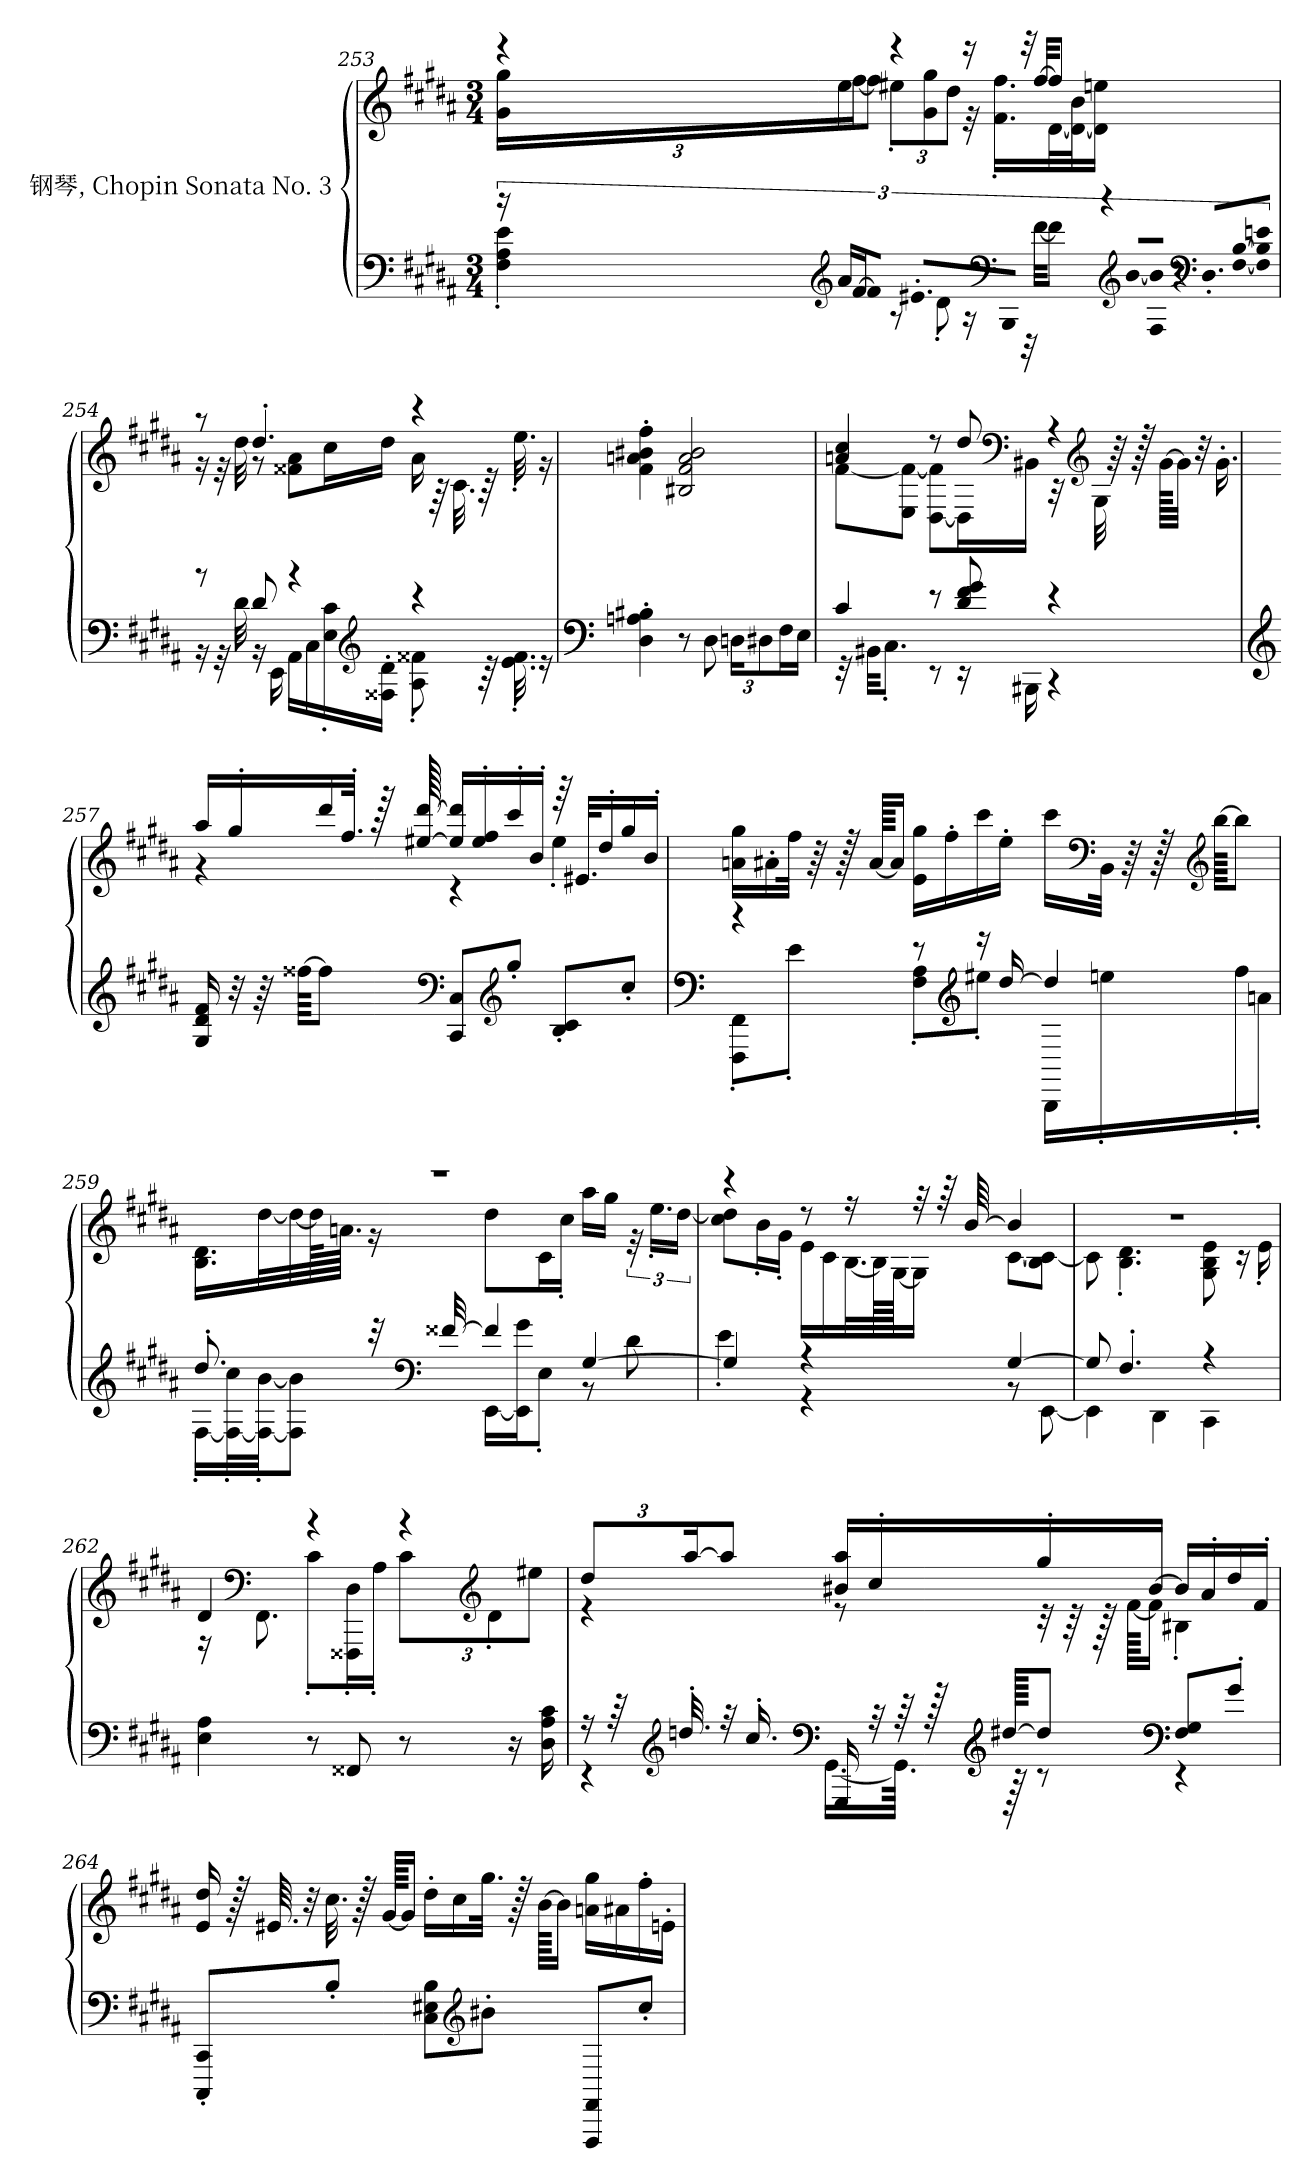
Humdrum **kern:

**kern	**kern
*part1	*part1
*staff2	*staff1
*I"钢琴, Chopin Sonata No. 3	*
!!LO:LB:g=z
*clefF4	*clefG2
*k[f#c#g#d#a#]	*k[f#c#g#d#a#]
*M3/4	*M3/4
=253	=253
*^	*^
*	*	*	*Xbrackettup
24r	4F#\' 4A#\' 4e\'	4r	24g#\ 24gg#\LL
*clefG2	*	*	*
24a#/LL	.	.	24ee\
[24f#/J	.	.	[24ff#\J
8f#/J]	.	.	8ff#\J]
16.e#X'/LL	8r	4r	12ee#X'\L
.	.	.	12g#\ 12gg#\
*clefF4	*	*	*
32BBB/JJk	.	.	.
32r	8FF#'\	.	.
*clefG2	*	*	*
[16b/LL	.	.	.
.	.	.	12dd#\J
32F#/ 32b/]JJk	.	.	.
32r	16r	16r	32r
*clefF4	*	*	*
16.D#'/LL	.	.	16.f#\' 16.ff#\'LL
.	32r	32r	.
.	[32f#\KKL	[32ff#/KKL	.
[16F#/ [16B/	8f#\J]	8ff#/J]	[32d#\L
.	.	.	32d#\_ 32b\J
16F#/] 16B/] 16en/JJ	.	.	16d#\] 16een\JJ
!!LO:PB:g=z	!!
=254	=254	=254	=254
8r	16r	8r	16r
.	32r	.	32r
.	32d#\	.	32dd#\
8d#/	16r	4.dd#'/	8r
.	16EE\	.	.
4r	16AA#\LL	.	8f##X\ 8a#\L
.	16C#\	.	.
.	16E\' 16c#\'	.	16cc#\L
*clefG2	*	*	*
.	16F##X\' 16d#\'JJ	.	16dd#\JJ
4r	8A#\' 8f##X\'	4r	16a#\
.	.	.	64r
.	.	.	32.c#\
.	64r	.	64r
.	32.e\' 32.f##\'	.	32.ee'\
.	16r	.	16r
*v	*v	*	*
*	*v	*v
=255	=255
*clefF4	*
4D#\' 4An\' 4B#X\'	4f#\' 4an\' 4b#X\' 4ff#\'
8r	2B#X/ 2f#/ 2a/ 2b#/
8D#\	.
*Xbrackettup	*
24Dn\KL	.
12D#X\	.
16F#\L	.
16E\JJ	.
!!LO:LB:g=z
=256	=256
*^	*^
4c#/	32r	4an/ 4cc#/	[8f#\L
.	32BB#X\KKL	.	.
.	8.C#'\J	.	.
.	.	.	8E\ 8f#\_J
8r	8r	8r	[8D#\ 8f#\]L
8d#/ 8f#/ 8g#/	16r	8dd#/	16D#\L]
*	*	*clefF4	*
.	16BBB#X\	.	16BB#X\JJ
4r	4r	4r	32r
*	*	*clefG2	*
.	.	.	32G#\
.	.	.	64r
.	.	.	128r
.	.	.	[128g#\KKLLL
.	.	.	32g#\JJJ]
.	.	.	32r
.	.	.	16.g#'\
*v	*v	*	*
!!LO:LB:g=z	!!
=257	=257	=257
*clefG2	*	*
16G#/ 16d#/ 16f#/	16aa#/LL	4r
32r	16gg#'/	.
64r	.	.
[64ff##X\KKKL	.	.
8ff##\J]	16ddd#/	.
.	32.ff#'/JJk	.
.	128r	.
.	[128ee#X/ [128ddd#/	.
*clefF4	*	*
8CC#/ 8C#/L	16ee#/] 16ddd#/]LL	4r
.	16ee#/' 16ff#/'	.
*clefG2	*	*
8gg#'/J	16ccc#'/	.
.	16b'/JJ	.
8B/' 8c#/'L	64r	4ee#'\
.	32.e#X/KLL	.
.	16dd#'/	.
8cc#'/J	16gg#/	.
.	16b'/JJ	.
*	*v	*v
!!LO:LB:g=z
=258	=258
*clefF4	*
*^	*
4r	8FFF#\' 8FF#\'L	16an\ 16gg#\LL
.	.	16a#X'\
.	8e'\J	32ff#\JJk
.	.	64r
.	.	128r
.	.	[128a#/KKKLL
.	.	16a#/JJ]
8r	8F#\' 8A#\'L	16e\ 16gg#\LL
.	.	16ff#'\
*clefG2	*	*
16r	8ee#X'\J	16ccc#\
[16dd#/	.	16ee'\JJ
4dd#/]	16BBB\LL	16ccc#\LL
*	*	*clefF4
.	16een'\	32BB\JJk
.	.	64r
.	.	128r
*	*	*clefG2
.	.	[128bb\KKKKL
.	16ff#'\	8bb\J]
.	16an'\JJ	.
!!LO:LB:g=z
=259	=259	=259
*	*	*^
8.dd#'/	[16F#'\LL	2.r	16.B\ 16.d#\LL
.	32F#\_' 32cc#\'L	.	.
.	32F#\_' [32b\'JJ	.	[32dd#\L
.	8F#\] 8b\]J	.	32dd#\_
.	.	.	128dd#\KL]
.	.	.	64.an\JJJJ
32r	.	.	16r
*clefF4	*	*	*
[32f##X/	.	.	.
4f##/]	[16EE\LL	.	8dd#\L
.	16EE\] 16g#\J	.	.
.	8E'\J	.	16c#\L
.	.	.	16cc#'\JJ
[4G#/	8r	.	16aa#\LL
.	.	.	16gg#\JJ
*	*	*	*brackettup
.	8d#\	.	48r
.	.	.	24.ee'\LL
.	.	.	[24dd#\JJ
!!LO:LB:g=z	!!
=260	=260	=260	=260
4G#/]	4e'\	4r	8cc#\ 8dd#\]L
.	.	.	16b'\L
.	.	.	16g#'\JJ
4r	4r	8r	16e\LL
.	.	.	16c#\
.	.	16r	[32.B\L
.	.	.	128B\LL]
.	.	.	[128G#\JJJ
.	.	32r	16G#\JJ]
.	.	64r	.
.	.	[64b/	.
[4G#/	8r	4b/]	[8c#\L
.	[8EE\	.	8B\ 8c#\_J
=261	=261	=261	=261
8G#/]	4EE\]	2.r	8c#\]
4.F#'/	.	.	4.B\' 4.d#\'
.	4DD#\	.	.
4r	4CC#\	.	8G#\ 8B\ 8e\
.	.	.	16r
.	.	.	16e'\
*v	*v	*	*
=262	=262	=262
4E\ 4A#\	4d#/	16r
*	*clefF4	*
.	.	8.FF#\
8r	4r	8c#'\L
8FF##X/	.	16FFF##X\' 16D#\'L
.	.	16A#'\JJ
*	*	*Xbrackettup
8r	4r	12c#\L
*	*clefG2	*
.	.	12d#'\
16r	.	.
.	.	12ee#X\J
16D#\ 16A#\ 16c#\	.	.
!!LO:PB:g=z	!!
=263	=263	=263
*^	*	*
16r	4r	12dd#/L	4r
64r	.	.	.
*clefG2	*	*	*
32.ddn'/	.	.	.
.	.	[24aa#/K	.
32r	.	8aa#/J]	.
16.cc#'/	.	.	.
*clefF4	*	*	*
16GGG#/	[16.GG#\LL	16b#X/ 16aa#/LL	8r
32r	.	16cc#'/	.
64r	64.GG#\JJkk]	.	.
128r	.	.	.
*clefG2	*	*	*
[128dd#X/KKKKL	128r	.	.
8dd#/J]	8r	16gg#'/	32r
.	.	.	64r
.	.	.	128r
.	.	.	[128f#\KKKLL
.	.	[16b#/JJ	16f#\JJ]
*clefF4	*	*	*
8F#/ 8G#/L	4r	16b#/LL]	4B#X'\
.	.	16a#'/	.
8g#'/J	.	16dd#/	.
.	.	16f#'/JJ	.
*v	*v	*	*
*	*v	*v
!!LO:LB:g=z
=264	=264
8CCC#/' 8CC#/'L	16e/ 16dd#/
.	128r
.	64.e#X/
.	32r
8B'/J	32.cc#\
.	128r
.	[128g#/KKKLL
.	16g#/JJ]
8C#\ 8E#X\ 8B\L	16dd#'\LL
.	16cc#\
*clefG2	*
8b#X'\J	32.gg#\JJk
.	128r
.	[128b\KKKLL
.	16b\JJ]
8FFF#/ 8FF#/L	16an\ 16gg#\LL
.	16a#X\
8cc#'/J	16ff#'\
.	16en'\JJ
=	=
*-	*-
